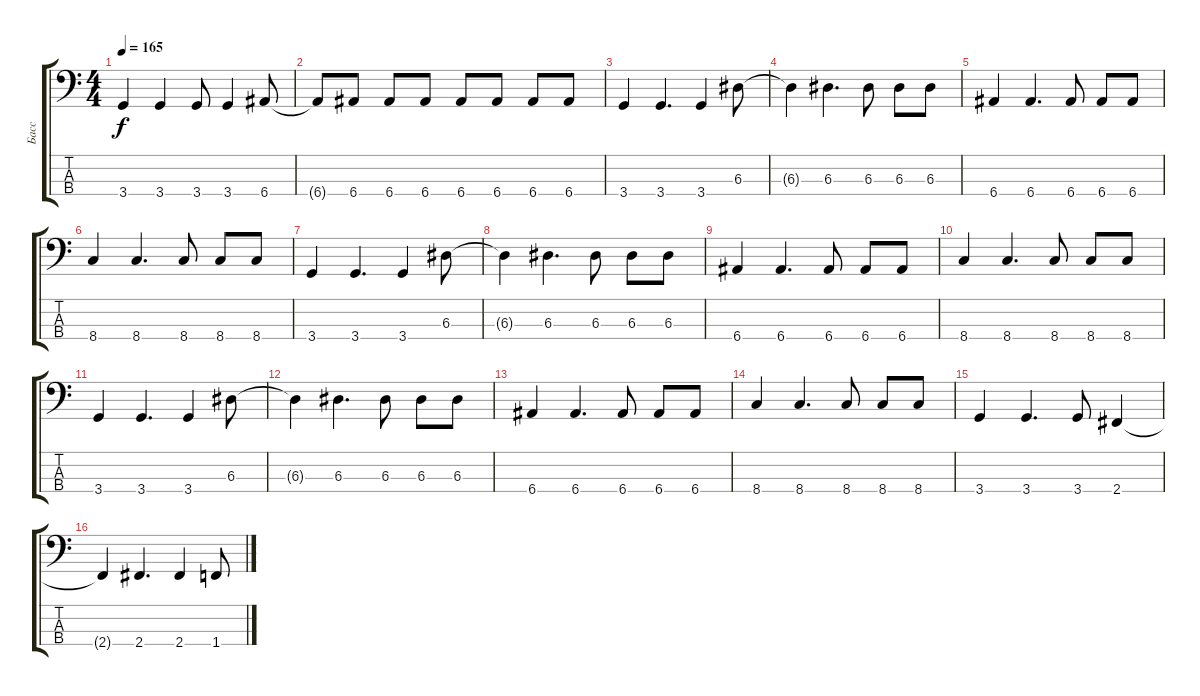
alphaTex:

\track ("Басс" "Басс") {instrument electricbassfinger}
\staff {score tabs}
\tuning (G2 D2 A1 E1) {hide}
\ts (4 4)
\tempo 165
\clef f4
\ks c
3.4.4{dy f} 3.4.4 3.4.8 3.4.4 6.4.8 |
6.4{t}.8 6.4.8 6.4.8 6.4.8 6.4.8 6.4.8 6.4.8 6.4.8 |
3.4.4 3.4.4{d} 3.4.4 6.3.8 |
6.3{t}.4 6.3.4{d} 6.3.8 6.3.8 6.3.8 |
6.4.4 6.4.4{d} 6.4.8 6.4.8 6.4.8 |
8.4.4 8.4.4{d} 8.4.8 8.4.8 8.4.8 |
3.4.4 3.4.4{d} 3.4.4 6.3.8 |
6.3{t}.4 6.3.4{d} 6.3.8 6.3.8 6.3.8 |
6.4.4 6.4.4{d} 6.4.8 6.4.8 6.4.8 |
8.4.4 8.4.4{d} 8.4.8 8.4.8 8.4.8 |
3.4.4 3.4.4{d} 3.4.4 6.3.8 |
6.3{t}.4 6.3.4{d} 6.3.8 6.3.8 6.3.8 |
6.4.4 6.4.4{d} 6.4.8 6.4.8 6.4.8 |
8.4.4 8.4.4{d} 8.4.8 8.4.8 8.4.8 |
3.4.4 3.4.4{d} 3.4.8 2.4.4 |
2.4{t}.4 2.4.4{d} 2.4.4 1.4.8
